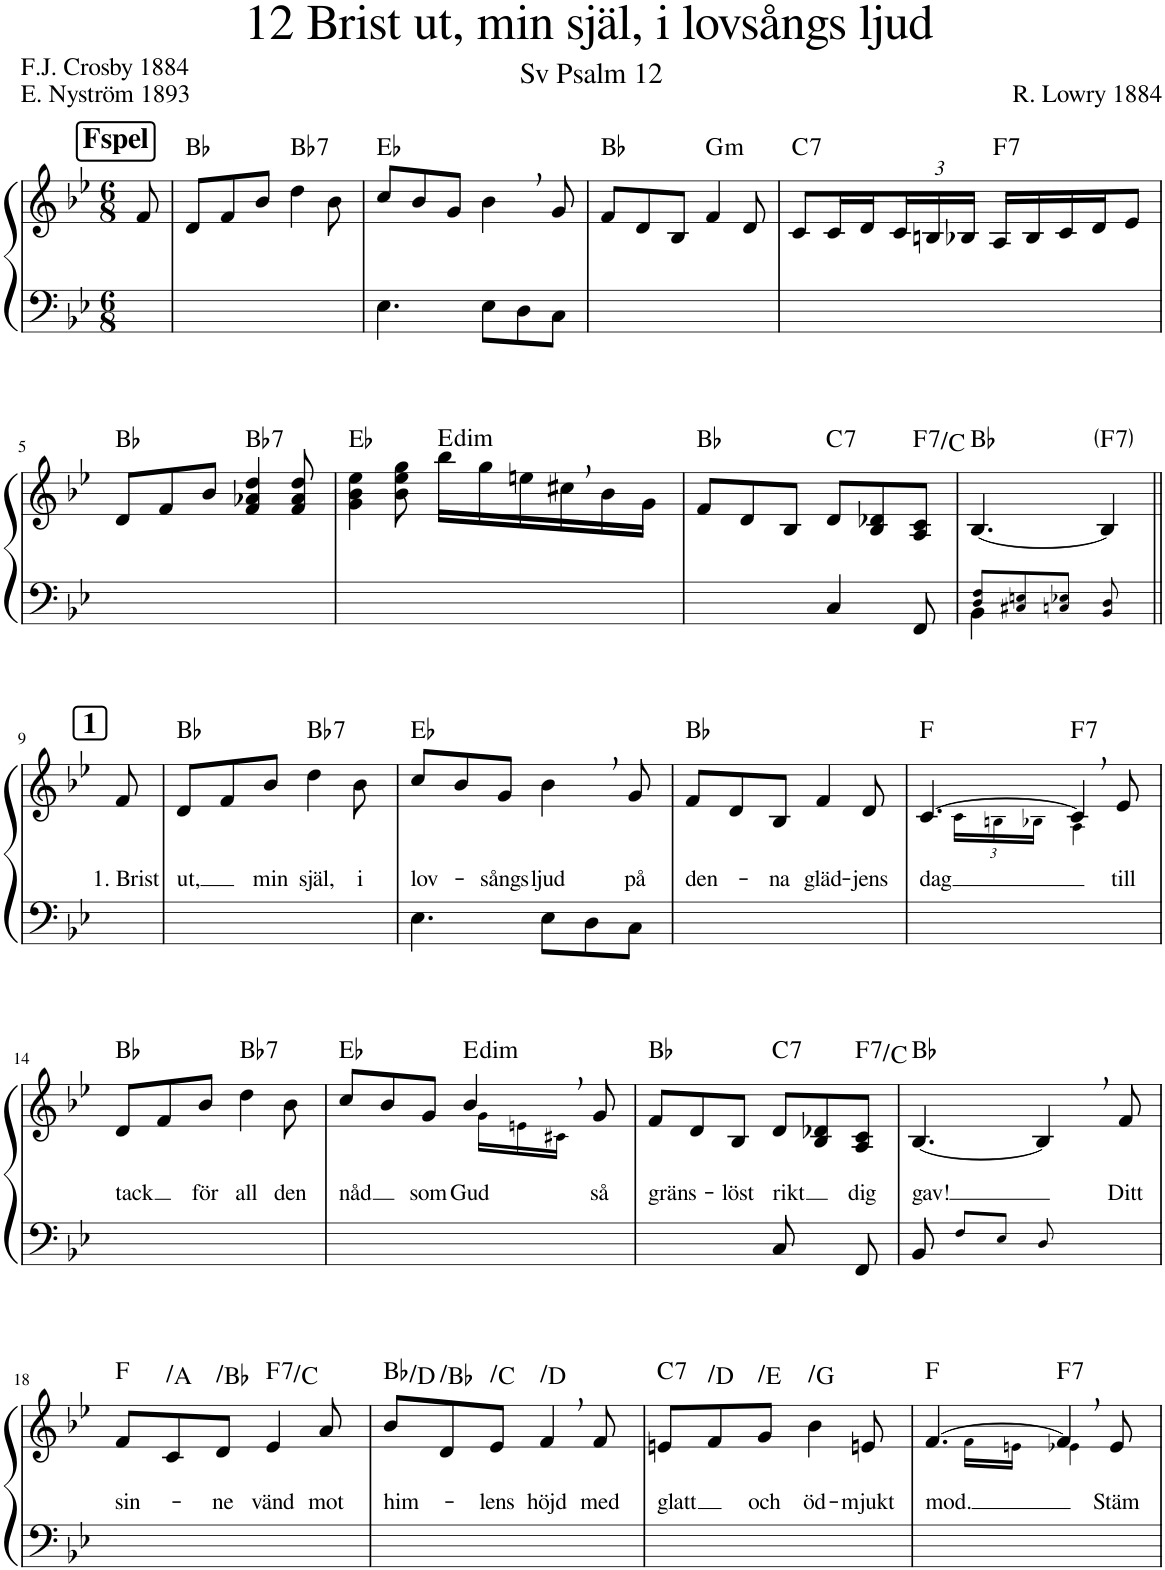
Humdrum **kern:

**kern	**kern	**text	**harte
*part1	*part1	*part1	*part1
*staff2	*staff1	*staff1	*
*I"Piano	*	*	*
*I'Pno.	*	*	*
*clefF4	*clefG2	*	*
*k[b-e-]	*k[b-e-]	*	*
*M6/8	*M6/8	*	*
!!LO:REH:place=s1:a:B:cj:fs=14:t=Fspel
=	=	=	=
8ryy	8f/	.	.
=1	=1	=1	=1
2.ryy	8d/L	.	Bb:maj
.	8f/	.	.
.	8b-/J	.	.
!	!	!	!LO:H:kt=7
.	4dd\	.	Bb:7
.	8b-\	.	.
=2	=2	=2	=2
4.E-\	8cc/L	.	Eb:maj
.	8b-/	.	.
.	8g/J	.	.
8E-\L	4b-,\	.	.
8D\	.	.	.
8C\J	8g/	.	.
=3	=3	=3	=3
2.ryy	8f/L	.	Bb:maj
.	8d/	.	.
.	8B-/J	.	.
!	!	!	!LO:H:kt=m
.	4f/	.	G:min
.	8d/	.	.
=4	=4	=4	=4
!	!	!	!LO:H:kt=7
2.ryy	8c/L	.	C:7
.	16c/L	.	.
.	16d/	.	.
*	*Xbrackettup	*	*
.	24c/	.	.
.	24Bn/	.	.
.	24B-X/JJ	.	.
!	!	!	!LO:H:kt=7
.	16A/LL	.	F:7
.	16B-/	.	.
.	16c/	.	.
.	16d/J	.	.
.	8e-/J	.	.
!!LO:LB:g=z
=5	=5	=5	=5
2.ryy	8d/L	.	Bb:maj
.	8f/	.	.
.	8b-/J	.	.
!	!	!	!LO:H:kt=7
.	4f/ 4a-X/ 4dd/	.	Bb:7
.	8f/ 8a-/ 8dd/	.	.
=6	=6	=6	=6
2.ryy	4g\ 4b-\ 4ee-\	.	Eb:maj
.	8b-\ 8ee-\ 8gg\	.	.
!	!	!	!LO:H:kt=dim
.	16bb-\LL	.	E:dim
.	16gg\	.	.
.	16een\	.	.
.	16cc#X,\	.	.
.	16b-\	.	.
.	16g\JJ	.	.
=7	=7	=7	=7
8ryy	8f/L	.	Bb:maj
8ryy	8d/	.	.
8ryy	8B-/J	.	.
!	!	!	!LO:H:kt=7
4C/	8d/L	.	C:7
.	8B-/ 8d-X/	.	.
!	!	!	!LO:H:kt=7
8FF/	8A/ 8c/J	.	F:7/5
=8	=8	=8	=8
*^	*	*	*
8D!/ 8F!/L	4BB-\	[4.B-/	.	Bb:maj
8C#X!/ 8En!/	.	.	.	.
8Cn!/ 8E-X!/J	4.ryy	.	.	.
!	!	!	!	!LO:H:kt=7
8BB-!/ 8D!/	.	4B-/]	.	F:7
8ryy	.	.	.	.
*v	*v	*	*	*
!!LO:LB:g=z
!!LO:REH:place=s1:a:B:cj:fs=14:t=1
=9||	=9||	=9||	=9||
!	!	!LO:LY:b	!
2.ryy	8f/	1. Brist	.
.	2ryy	.	.
.	8ryy	.	.
=10	=10	=10	=10
!	!	!LO:LY:b	!
2.ryy	8d/L	ut,	Bb:maj
.	8f/	.	.
!	!	!LO:LY:b	!
.	8b-/J	min	.
!	!	!LO:LY:b	!LO:H:kt=7
.	4dd\	själ,	Bb:7
!	!	!LO:LY:b	!
.	8b-\	i	.
=11	=11	=11	=11
!	!	!LO:LY:b	!
4.E-\	8cc/L	lov-	Eb:maj
.	8b-/	.	.
!	!	!LO:LY:b	!
.	8g/J	-sångs	.
!	!	!LO:LY:b	!
8E-\L	4b-,\	ljud	.
8D\	.	.	.
!	!	!LO:LY:b	!
8C\J	8g/	på	.
=12	=12	=12	=12
!	!	!LO:LY:b	!
2.ryy	8f/L	den-	Bb:maj
.	8d/	.	.
!	!	!LO:LY:b	!
.	8B-/J	-na	.
!	!	!LO:LY:b	!
.	4f/	gläd-	.
!	!	!LO:LY:b	!
.	8d/	-jens	.
=13	=13	=13	=13
!	!	!LO:LY:b	!
*	*^	*	*
2.ryy	[4.c/	4ryy	dag	F:maj
.	.	24c!\LL	.	.
.	.	24Bn!\	.	.
.	.	24B-X!\JJ	.	.
!	!	!	!	!LO:H:kt=7
.	4c,/]	4A!\	.	F:7
!	!	!	!LO:LY:b	!
.	8e-/	8ryy	till	.
!!LO:LB:g=z
=14	=14	=14	=14	=14
!	!	!	!LO:LY:b	!
*	*v	*v	*	*
2.ryy	8d/L	tack	Bb:maj
.	8f/	.	.
!	!	!LO:LY:b	!
.	8b-/J	för	.
!	!	!LO:LY:b	!LO:H:kt=7
.	4dd\	all	Bb:7
!	!	!LO:LY:b	!
.	8b-\	den	.
=15	=15	=15	=15
!	!	!LO:LY:b	!
*	*^	*	*
2.ryy	8cc/L	4..ryy	nåd	Eb:maj
.	8b-/	.	.	.
!	!	!	!LO:LY:b	!
.	8g/J	.	som	.
!	!	!	!LO:LY:b	!LO:H:kt=dim
.	4b-,/	.	Gud	E:dim
.	.	16g!\LL	.	.
.	.	16en!\	.	.
.	.	16c#X!\JJ	.	.
!	!	!	!LO:LY:b	!
.	8g/	8ryy	så	.
=16	=16	=16	=16	=16
!	!	!	!LO:LY:b	!
*	*v	*v	*	*
8ryy	8f/L	gräns-	Bb:maj
8ryy	8d/	.	.
!	!	!LO:LY:b	!
8ryy	8B-/J	-löst	.
!	!	!LO:LY:b	!LO:H:kt=7
8C/	8d/L	rikt	C:7
8ryy	8B-/ 8d-X/	.	.
!	!	!LO:LY:b	!LO:H:kt=7
8FF/	8A/ 8c/J	dig	F:7/5
=17	=17	=17	=17
!	!	!LO:LY:b	!
8BB-/	[4.B-/	gav!	Bb:maj
8F!/L	.	.	.
8E-!/J	.	.	.
8D!/	4B-,/]	.	.
8ryy	.	.	.
!	!	!LO:LY:b	!
8ryy	8f/	Ditt	.
!!LO:LB:g=z
=18	=18	=18	=18
!	!	!LO:LY:b	!
2.ryy	8f/L	sin-	F:maj
!	!	!	!LO:H:kt=N.C.
.	8c/	.	N
!	!	!LO:LY:b	!LO:H:kt=N.C.
.	8d/J	-ne	N
!	!	!LO:LY:b	!LO:H:kt=7
.	4e-/	vänd	F:7/5
!	!	!LO:LY:b	!
.	8a/	mot	.
=19	=19	=19	=19
!	!	!LO:LY:b	!
2.ryy	8b-/L	him-	Bb:maj/3
!	!	!	!LO:H:kt=N.C.
.	8d/	.	N
!	!	!LO:LY:b	!LO:H:kt=N.C.
.	8e-/J	-lens	N
!	!	!LO:LY:b	!LO:H:kt=N.C.
.	4f,/	höjd	N
!	!	!LO:LY:b	!
.	8f/	med	.
=20	=20	=20	=20
!	!	!LO:LY:b	!LO:H:kt=7
2.ryy	8en/L	glatt	C:7
!	!	!	!LO:H:kt=N.C.
.	8f/	.	N
!	!	!LO:LY:b	!LO:H:kt=N.C.
.	8g/J	och	N
!	!	!LO:LY:b	!LO:H:kt=N.C.
.	4b-\	öd-	N
!	!	!LO:LY:b	!
.	8en/	-mjukt	.
=21	=21	=21	=21
!	!	!LO:LY:b	!
*	*^	*	*
2.ryy	[4.f/	4ryy	mod.	F:maj
.	.	16f!\LL	.	.
.	.	16en!\JJ	.	.
!	!	!	!	!LO:H:kt=7
.	4f,/]	4e-X!\	.	F:7
!	!	!	!LO:LY:b	!
.	8e-/	8ryy	Stäm	.
*	*v	*v	*	*
=	=	=	=
*-	*-	*-	*-
